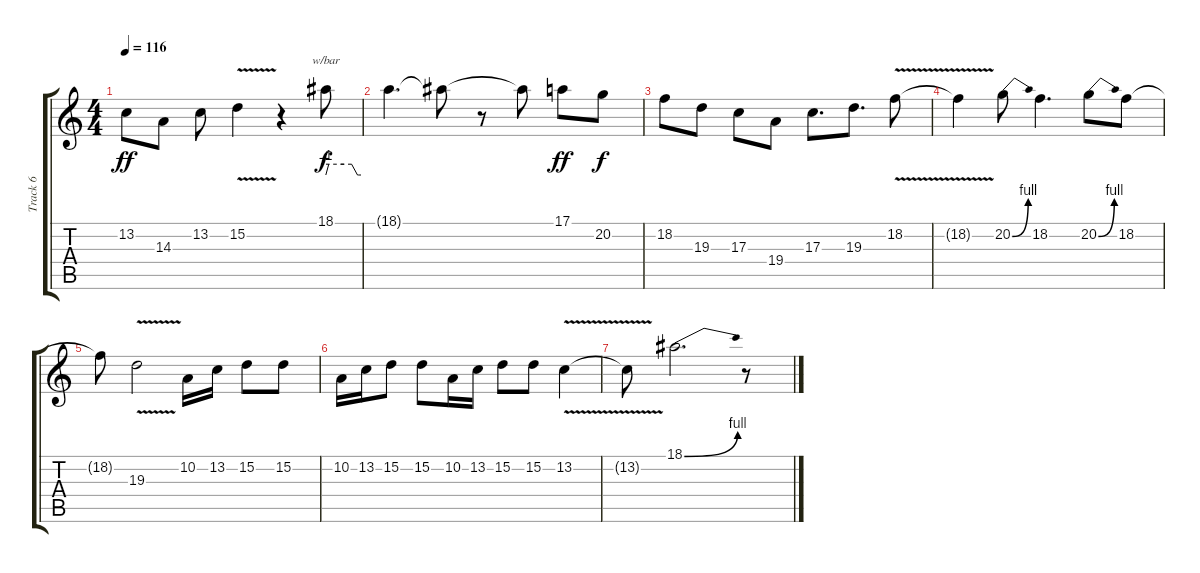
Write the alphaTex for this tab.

\track ("Track 6" "Track 6") {instrument altosax}
\staff {score tabs}
\tuning (E4 B3 G3 D3 A2 E2) {hide}
\ts (4 4)
\tempo 116
\clef g2
\ks c
13.2.8{dy ff} 14.3.8 13.2.8 15.2{v}.4 r.4 18.1.8{tbe (custom default 0 0 5 4 31 4 44 4 54 0 56 0 60 0) dy f} |
18.1{t}.4{d} 18.1{t}.8 r.8 18.1{t}.8 17.1.8{dy ff} 20.2.8{dy f} |
18.2.8 19.3.8 17.3.8 19.4.8 17.3.8{d} 19.3.8{d} 18.2{v}.8 |
18.2{t}.4 20.2{be (bend 0 0 60 4)}.8 18.2.4{d} 20.2{be (bend 0 0 60 4)}.8 18.2.8 |
18.2{t}.8 19.3{v}.2 10.2.16 13.2.16 15.2.8 15.2.8 |
10.2.16 13.2.16 15.2.8 15.2.8 10.2.16 13.2.16 15.2.8 15.2.8 13.2{v}.4 |
13.2{t}.8 18.1{be (bend 0 0 60 4)}.2{d} r.8
